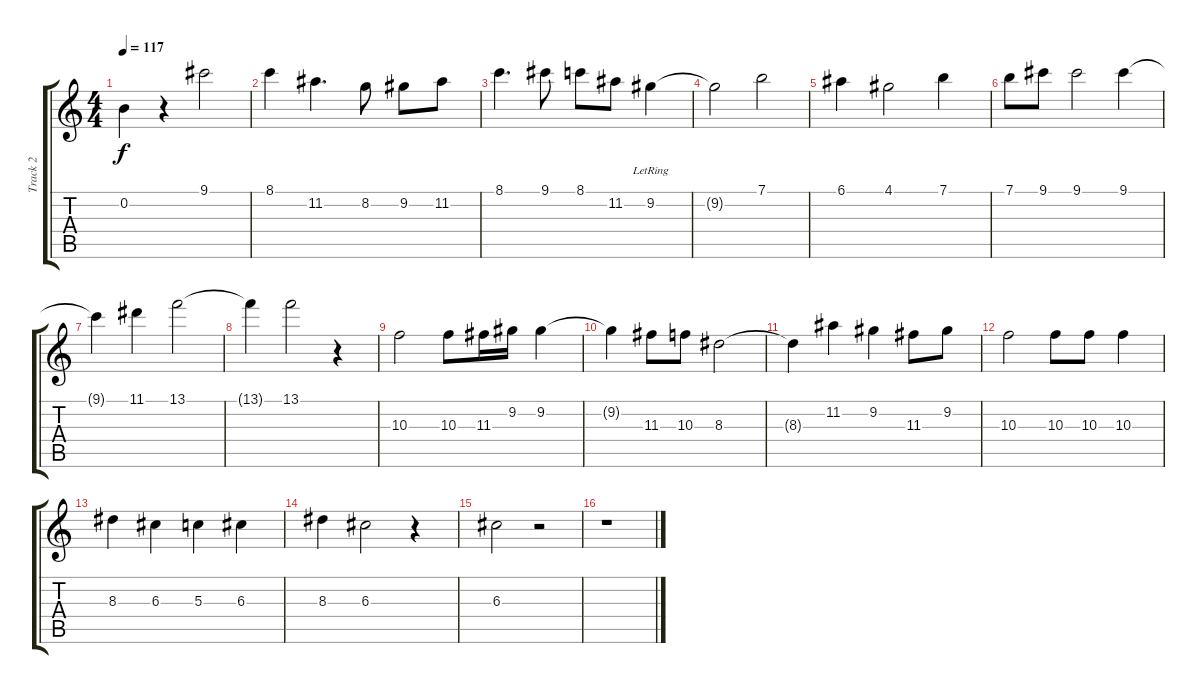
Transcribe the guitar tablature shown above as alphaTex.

\track ("Track 2" "Track 2") {instrument electricguitarjazz}
\staff {score tabs}
\tuning (E4 B3 G3 D3 A2 E2) {hide}
\ts (4 4)
\tempo 117
\clef g2
\ks c
0.2.4{dy f} r.4 9.1.2 |
8.1.4 11.2.4{d} 8.2.8 9.2.8 11.2.8 |
8.1.4{d} 9.1.8 8.1.8 11.2.8 9.2{lr}.4 |
9.2{t}.2 7.1.2 |
6.1.4 4.1.2 7.1.4 |
7.1.8 9.1.8 9.1.2 9.1.4 |
9.1{t}.4 11.1.4 13.1.2 |
13.1{t}.4 13.1.2 r.4 |
10.3.2 10.3.8 11.3.16 9.2.16 9.2.4 |
9.2{t}.4 11.3.8 10.3.8 8.3.2 |
8.3{t}.4 11.2.4 9.2.4 11.3.8 9.2.8 |
10.3.2 10.3.8 10.3.8 10.3.4 |
8.3.4 6.3.4 5.3.4 6.3.4 |
8.3.4 6.3.2 r.4 |
6.3.2 r.2 |
r.1
